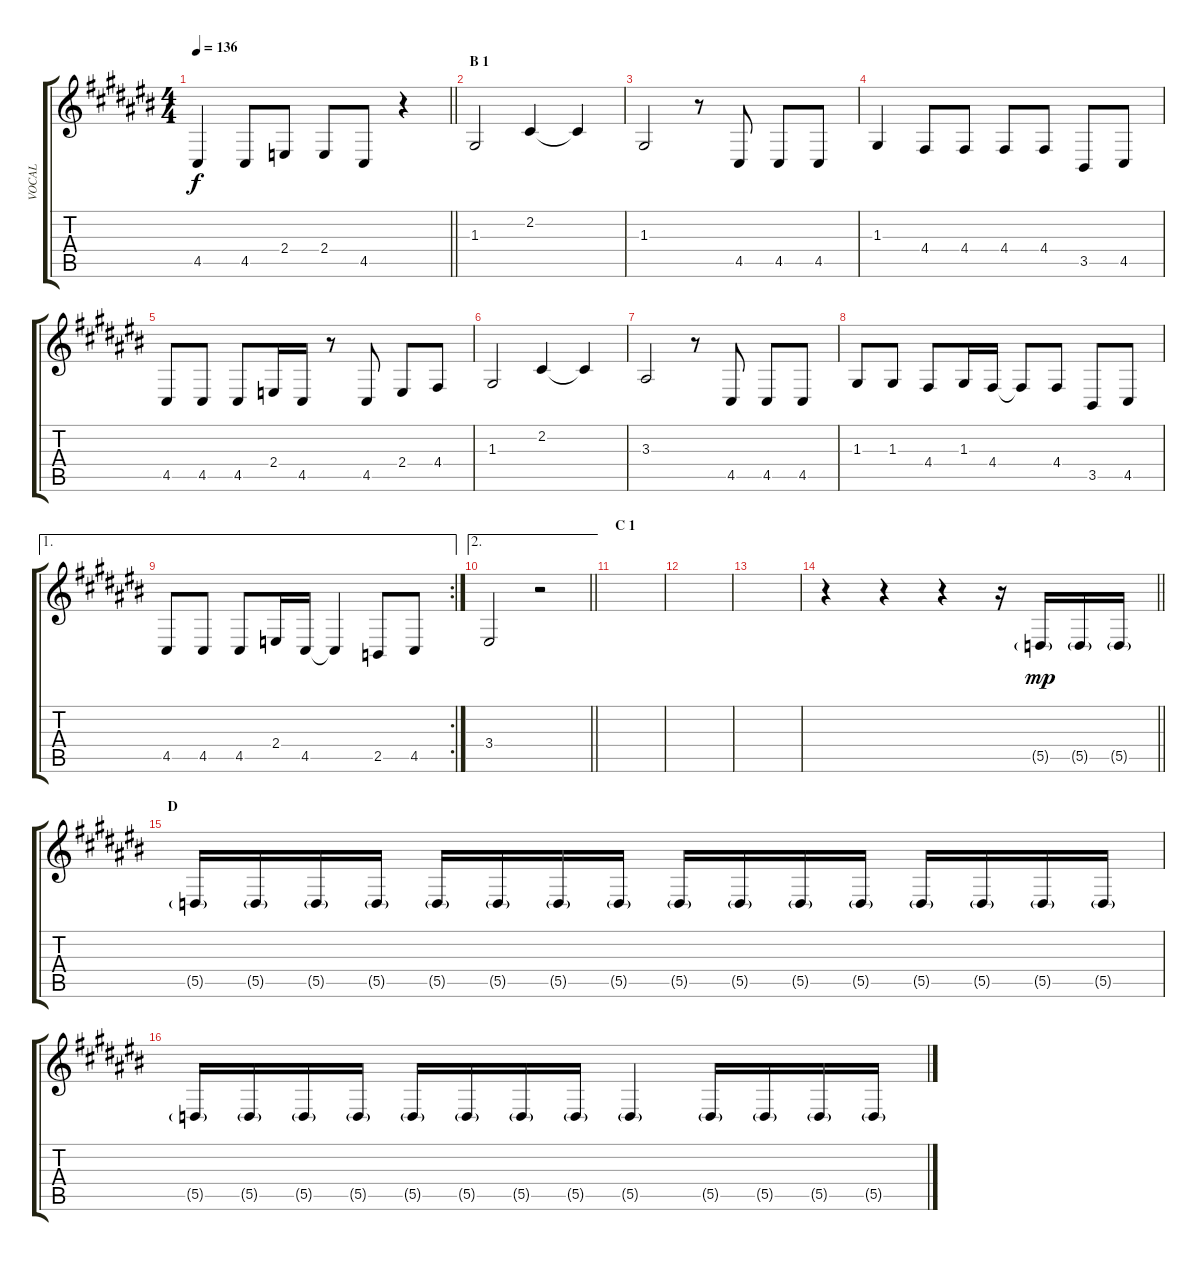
\track ("VOCAL" "VOCAL") {instrument oboe}
\staff {score tabs}
\tuning (E4 B3 G3 D3 A2 E2) {hide}
\ts (4 4)
\tempo 136
\clef g2
\barLineRight lightlight
\ks c#
4.5.4{dy f} 4.5.8 2.4.8 2.4.8 4.5.8 r.4 |
\section ("" "B 1")
1.3.2 2.2.4 2.2{t}.4 |
1.3.2 r.8 4.5.8 4.5.8 4.5.8 |
1.3.4 4.4.8 4.4.8 4.4.8 4.4.8 3.5.8 4.5.8 |
4.5.8 4.5.8 4.5.8 2.4.16 4.5.16 r.8 4.5.8 2.4.8 4.4.8 |
1.3.2 2.2.4 2.2{t}.4 |
3.3.2 r.8 4.5.8 4.5.8 4.5.8 |
1.3.8 1.3.8 4.4.8 1.3.16 4.4.16 4.4{t}.8 4.4.8 3.5.8 4.5.8 |
\ae 1
\rc 2
4.5.8 4.5.8 4.5.8 2.4.16 4.5.16 4.5{t}.4 2.5.8 4.5.8 |
\ae 2
\barLineRight lightlight
3.4.2 r.2 |
\section ("" "C 1")
|
|
|
\barLineRight lightlight
r.4 r.4 r.4 r.16 5.5{g}.16{dy mp} 5.5{g}.16 5.5{g}.16 |
\section ("" "D")
5.5{g}.16 5.5{g}.16 5.5{g}.16 5.5{g}.16 5.5{g}.16 5.5{g}.16 5.5{g}.16 5.5{g}.16 5.5{g}.16 5.5{g}.16 5.5{g}.16 5.5{g}.16 5.5{g}.16 5.5{g}.16 5.5{g}.16 5.5{g}.16 |
5.5{g}.16 5.5{g}.16 5.5{g}.16 5.5{g}.16 5.5{g}.16 5.5{g}.16 5.5{g}.16 5.5{g}.16 5.5{g}.4 5.5{g}.16 5.5{g}.16 5.5{g}.16 5.5{g}.16
